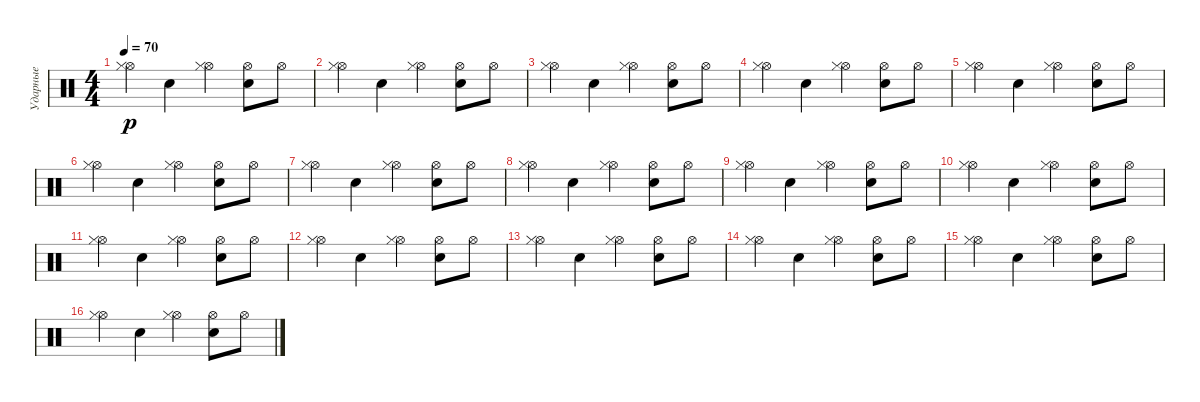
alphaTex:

\track ("Ударные" "Ударные") {instrument percussion}
\staff {score}
\articulation defaults
\ts (4 4)
\tempo 70
\clef neutral
\ks c
("Hi-Hat (open)" "Hi-Hat (closed)").4{dy p} "Electric Snare (hit)".4 ("Hi-Hat (open)" "Hi-Hat (closed)").4 ("Hi-Hat (open)" "Electric Snare (hit)").8 "Hi-Hat (open)".8 |
("Hi-Hat (open)" "Hi-Hat (closed)").4 "Electric Snare (hit)".4 ("Hi-Hat (open)" "Hi-Hat (closed)").4 ("Hi-Hat (open)" "Electric Snare (hit)").8 "Hi-Hat (open)".8 |
("Hi-Hat (open)" "Hi-Hat (closed)").4 "Electric Snare (hit)".4 ("Hi-Hat (open)" "Hi-Hat (closed)").4 ("Hi-Hat (open)" "Electric Snare (hit)").8 "Hi-Hat (open)".8 |
("Hi-Hat (open)" "Hi-Hat (closed)").4 "Electric Snare (hit)".4 ("Hi-Hat (open)" "Hi-Hat (closed)").4 ("Hi-Hat (open)" "Electric Snare (hit)").8 "Hi-Hat (open)".8 |
("Hi-Hat (open)" "Hi-Hat (closed)").4 "Electric Snare (hit)".4 ("Hi-Hat (open)" "Hi-Hat (closed)").4 ("Hi-Hat (open)" "Electric Snare (hit)").8 "Hi-Hat (open)".8 |
("Hi-Hat (open)" "Hi-Hat (closed)").4 "Electric Snare (hit)".4 ("Hi-Hat (open)" "Hi-Hat (closed)").4 ("Hi-Hat (open)" "Electric Snare (hit)").8 "Hi-Hat (open)".8 |
("Hi-Hat (open)" "Hi-Hat (closed)").4 "Electric Snare (hit)".4 ("Hi-Hat (open)" "Hi-Hat (closed)").4 ("Hi-Hat (open)" "Electric Snare (hit)").8 "Hi-Hat (open)".8 |
("Hi-Hat (open)" "Hi-Hat (closed)").4 "Electric Snare (hit)".4 ("Hi-Hat (open)" "Hi-Hat (closed)").4 ("Hi-Hat (open)" "Electric Snare (hit)").8 "Hi-Hat (open)".8 |
("Hi-Hat (open)" "Hi-Hat (closed)").4 "Electric Snare (hit)".4 ("Hi-Hat (open)" "Hi-Hat (closed)").4 ("Hi-Hat (open)" "Electric Snare (hit)").8 "Hi-Hat (open)".8 |
("Hi-Hat (open)" "Hi-Hat (closed)").4 "Electric Snare (hit)".4 ("Hi-Hat (open)" "Hi-Hat (closed)").4 ("Hi-Hat (open)" "Electric Snare (hit)").8 "Hi-Hat (open)".8 |
("Hi-Hat (open)" "Hi-Hat (closed)").4 "Electric Snare (hit)".4 ("Hi-Hat (open)" "Hi-Hat (closed)").4 ("Hi-Hat (open)" "Electric Snare (hit)").8 "Hi-Hat (open)".8 |
("Hi-Hat (open)" "Hi-Hat (closed)").4 "Electric Snare (hit)".4 ("Hi-Hat (open)" "Hi-Hat (closed)").4 ("Hi-Hat (open)" "Electric Snare (hit)").8 "Hi-Hat (open)".8 |
("Hi-Hat (open)" "Hi-Hat (closed)").4 "Electric Snare (hit)".4 ("Hi-Hat (open)" "Hi-Hat (closed)").4 ("Hi-Hat (open)" "Electric Snare (hit)").8 "Hi-Hat (open)".8 |
("Hi-Hat (open)" "Hi-Hat (closed)").4 "Electric Snare (hit)".4 ("Hi-Hat (open)" "Hi-Hat (closed)").4 ("Hi-Hat (open)" "Electric Snare (hit)").8 "Hi-Hat (open)".8 |
("Hi-Hat (open)" "Hi-Hat (closed)").4 "Electric Snare (hit)".4 ("Hi-Hat (open)" "Hi-Hat (closed)").4 ("Hi-Hat (open)" "Electric Snare (hit)").8 "Hi-Hat (open)".8 |
("Hi-Hat (open)" "Hi-Hat (closed)").4 "Electric Snare (hit)".4 ("Hi-Hat (open)" "Hi-Hat (closed)").4 ("Hi-Hat (open)" "Electric Snare (hit)").8 "Hi-Hat (open)".8
